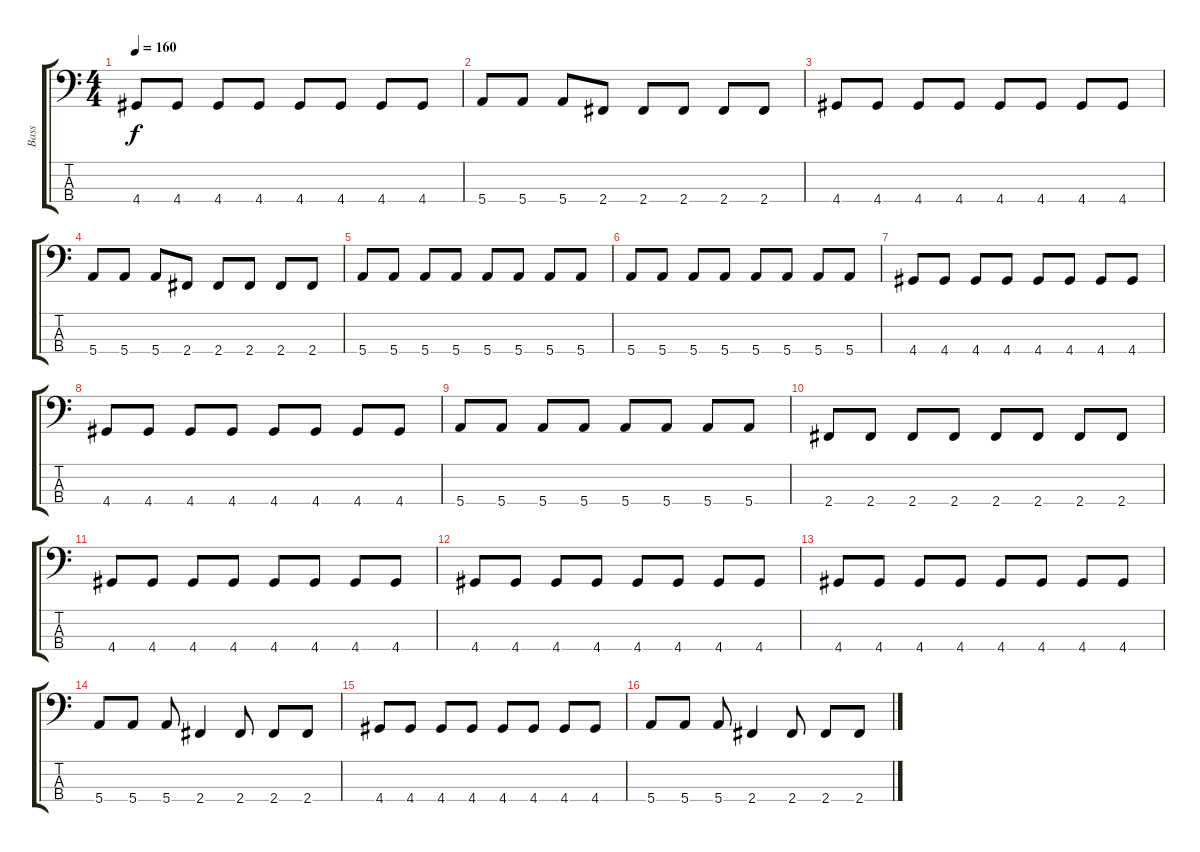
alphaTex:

\track ("Bass" "Bass") {instrument electricbassfinger}
\staff {score tabs}
\tuning (G2 D2 A1 E1) {hide}
\ts (4 4)
\tempo 160
\clef f4
\ks c
4.4.8{dy f} 4.4.8 4.4.8 4.4.8 4.4.8 4.4.8 4.4.8 4.4.8 |
5.4.8 5.4.8 5.4.8 2.4.8 2.4.8 2.4.8 2.4.8 2.4.8 |
4.4.8 4.4.8 4.4.8 4.4.8 4.4.8 4.4.8 4.4.8 4.4.8 |
5.4.8 5.4.8 5.4.8 2.4.8 2.4.8 2.4.8 2.4.8 2.4.8 |
5.4.8 5.4.8 5.4.8 5.4.8 5.4.8 5.4.8 5.4.8 5.4.8 |
5.4.8 5.4.8 5.4.8 5.4.8 5.4.8 5.4.8 5.4.8 5.4.8 |
4.4.8 4.4.8 4.4.8 4.4.8 4.4.8 4.4.8 4.4.8 4.4.8 |
4.4.8 4.4.8 4.4.8 4.4.8 4.4.8 4.4.8 4.4.8 4.4.8 |
5.4.8 5.4.8 5.4.8 5.4.8 5.4.8 5.4.8 5.4.8 5.4.8 |
2.4.8 2.4.8 2.4.8 2.4.8 2.4.8 2.4.8 2.4.8 2.4.8 |
4.4.8 4.4.8 4.4.8 4.4.8 4.4.8 4.4.8 4.4.8 4.4.8 |
4.4.8 4.4.8 4.4.8 4.4.8 4.4.8 4.4.8 4.4.8 4.4.8 |
4.4.8 4.4.8 4.4.8 4.4.8 4.4.8 4.4.8 4.4.8 4.4.8 |
5.4.8 5.4.8 5.4.8 2.4.4 2.4.8 2.4.8 2.4.8 |
4.4.8 4.4.8 4.4.8 4.4.8 4.4.8 4.4.8 4.4.8 4.4.8 |
5.4.8 5.4.8 5.4.8 2.4.4 2.4.8 2.4.8 2.4.8
